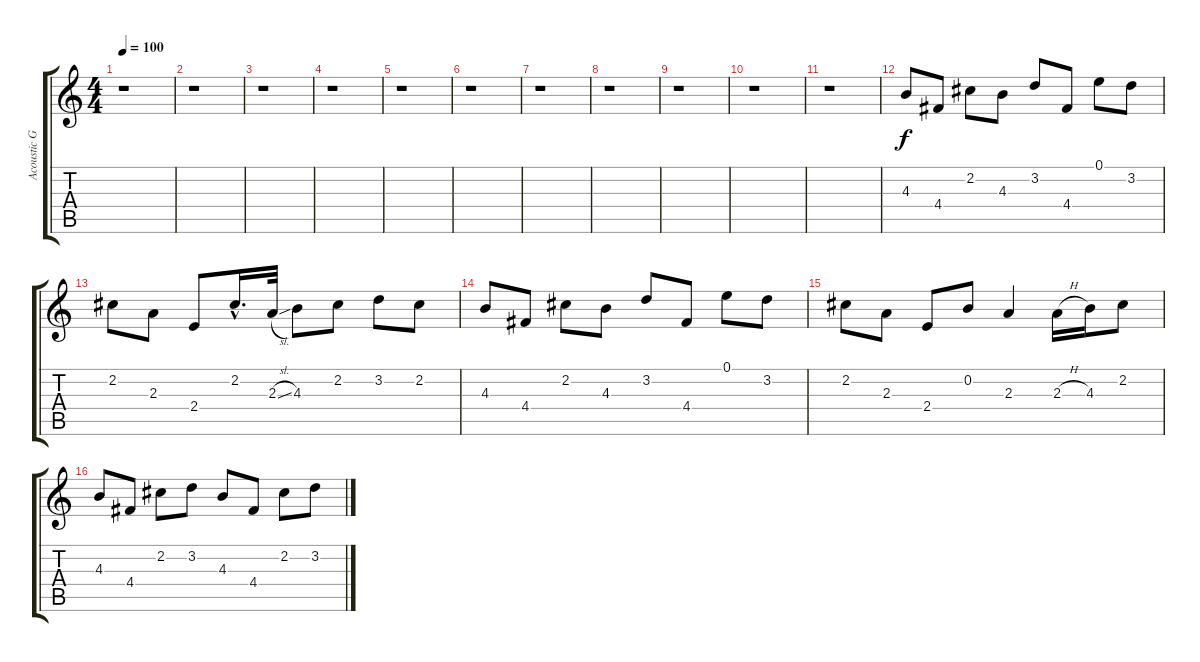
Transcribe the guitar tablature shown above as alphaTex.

\track ("Acoustic Guitar" "Acoustic G") {instrument acousticguitarsteel}
\staff {score tabs}
\tuning (E4 B3 G3 D3 A2 E2) {hide}
\ts (4 4)
\tempo 100
\clef g2
\ks c
r.1{dy f} |
r.1 |
r.1 |
r.1 |
r.1 |
r.1 |
r.1 |
r.1 |
r.1 |
r.1 |
r.1 |
4.3.8 4.4.8 2.2.8 4.3.8 3.2.8 4.4.8 0.1.8 3.2.8 |
2.2.8 2.3.8 2.4.8 2.2{hac}.16{d} 2.3{sl}.32 4.3.8 2.2.8 3.2.8 2.2.8 |
4.3.8 4.4.8 2.2.8 4.3.8 3.2.8 4.4.8 0.1.8 3.2.8 |
2.2.8 2.3.8 2.4.8 0.2.8 2.3.4 2.3{h}.16 4.3.16 2.2.8 |
4.3.8 4.4.8 2.2.8 3.2.8 4.3.8 4.4.8 2.2.8 3.2.8
